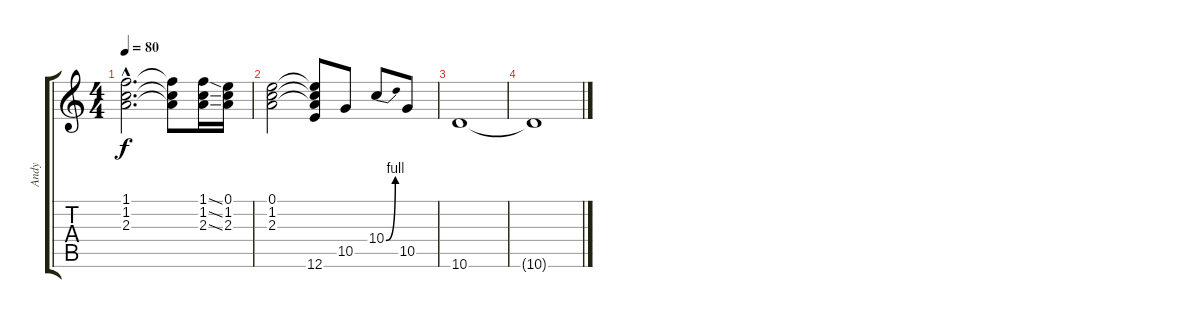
\track ("Andy" "Andy") {instrument distortionguitar}
\staff {score tabs}
\tuning (E4 B3 G3 D3 A2 E2) {hide}
\ts (4 4)
\tempo 80
\clef g2
\ks c
(1.1{hac} 1.2{hac} 2.3{hac}).2{d dy f} (1.1{t} 1.2{t} 2.3{t}).8 (1.1{ss} 1.2{ss} 2.3{ss}).16 (0.1 1.2 2.3).16 |
(0.1 1.2 2.3).2 (0.1{t} 1.2{t} 2.3{t} 12.6).8 10.5.8 10.4{be (bend 0 0 60 4)}.8 10.5.8 |
10.6.1{volume 0} |
10.6{t}.1
